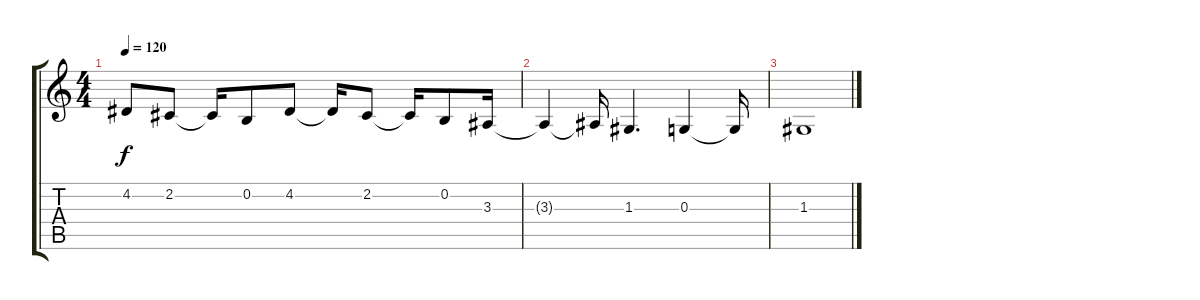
\track "" {instrument viola}
\staff {score tabs}
\tuning (E4 B3 G3 D3 A2 E2) {hide}
\ts (4 4)
\tempo 120
\clef g2
\ks c
4.2{t}.8{dy f} 2.2.8 2.2{t}.16 0.2.8 4.2.8 4.2{t}.16 2.2.8 2.2{t}.16 0.2.8 3.3.16 |
3.3{t}.4 3.3{t}.16 1.3.4{d} 0.3.4 0.3{t}.16 |
1.3.1
